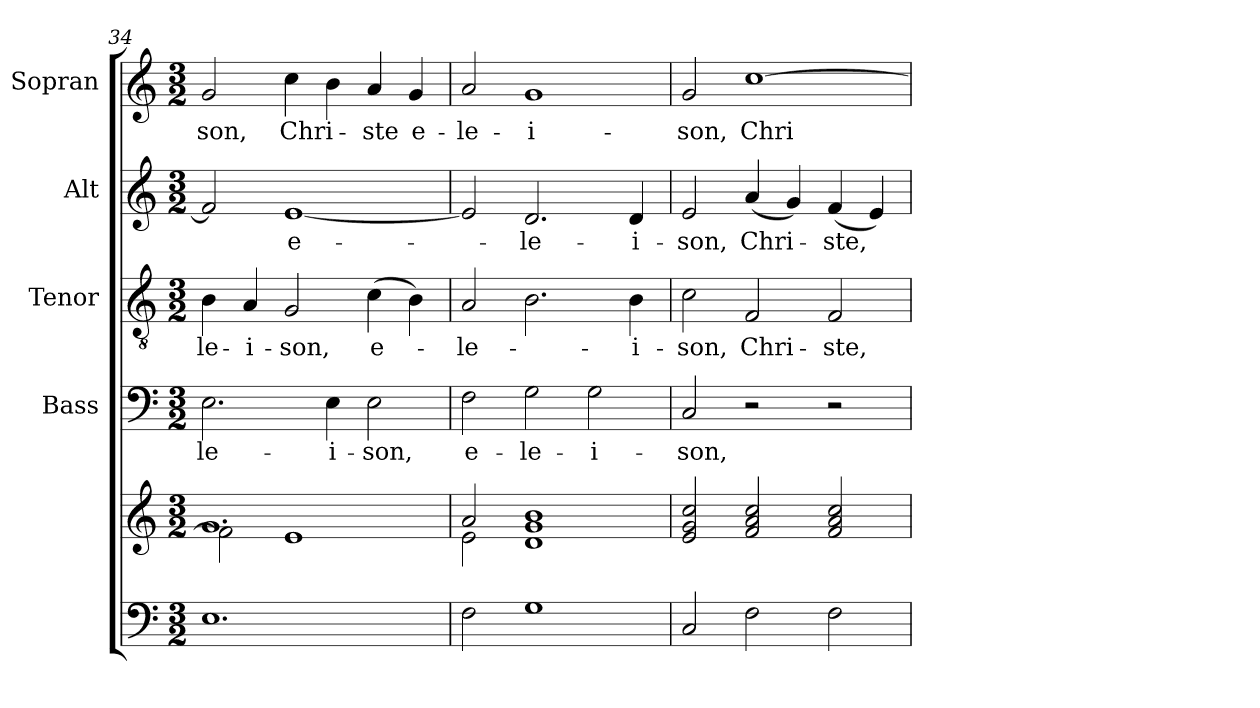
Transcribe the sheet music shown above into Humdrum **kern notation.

**kern	**kern	**kern	**text	**kern	**text	**kern	**text	**kern	**text
*part5	*part5	*part4	*part4	*part3	*part3	*part2	*part2	*part1	*part1
*staff6	*staff5	*staff4	*staff4	*staff3	*staff3	*staff2	*staff2	*staff1	*staff1
*	*	*I"Bass	*	*I"Tenor	*	*I"Alt	*	*I"Sopran	*
*	*	*I'B.	*	*I'T.	*	*I'A.	*	*I'S.	*
*clefF4	*clefG2	*clefF4	*	*clefGv2	*	*clefG2	*	*clefG2	*
*k[]	*k[]	*k[]	*	*k[]	*	*k[]	*	*k[]	*
*C:	*C:	*C:	*	*C:	*	*C:	*	*C:	*
*M3/2	*M3/2	*M3/2	*	*M3/2	*	*M3/2	*	*M3/2	*
=34	=34	=34	=34	=34	=34	=34	=34	=34	=34
*	*^	*	*	*	*	*	*	*	*
!	!	!	!	!LO:LY:b	!	!LO:LY:b	!	!	!	!LO:LY:b
1.E	1.g	2f\]	2.E\	-le-	4B\	-le-	2f/]	.	2g/	-son,
!	!	!	!	!	!	!LO:LY:b	!	!	!	!
.	.	.	.	.	4A/	-i-	.	.	.	.
!	!	!	!	!	!	!LO:LY:b	!	!LO:LY:b	!	!LO:LY:b
.	.	1e	.	.	2G/	-son,	[1e	e-	4cc\	Chri-
!	!	!	!	!LO:LY:b	!	!	!	!	!	!
.	.	.	4E\	-i-	.	.	.	.	4b\	.
!	!	!	!	!LO:LY:b	!	!LO:LY:b	!	!	!	!LO:LY:b
.	.	.	2E\	-son,	(>4c\	e-	.	.	4a/	-ste
!	!	!	!	!	!	!	!	!	!	!LO:LY:b
.	.	.	.	.	4B\)	.	.	.	4g/	e-
=35	=35	=35	=35	=35	=35	=35	=35	=35	=35	=35
!	!	!	!	!LO:LY:b	!	!LO:LY:b	!	!	!	!LO:LY:b
2F\	2a/	2e\	2F\	e-	2A/	-le-	2e/]	.	2a/	-le-
!	!	!	!	!LO:LY:b	!	!	!	!LO:LY:b	!	!LO:LY:b
1G	1g 1b	1d	2G\	-le-	2.B\	.	2.d/	-le-	1g	-i-
!	!	!	!	!LO:LY:b	!	!	!	!	!	!
.	.	.	2G\	-i-	.	.	.	.	.	.
!	!	!	!	!	!	!LO:LY:b	!	!LO:LY:b	!	!
.	.	.	.	.	4B\	-i-	4d/	-i-	.	.
*	*v	*v	*	*	*	*	*	*	*	*
=36	=36	=36	=36	=36	=36	=36	=36	=36	=36
!	!	!	!LO:LY:b	!	!LO:LY:b	!	!LO:LY:b	!	!LO:LY:b
2C/	2e/ 2g/ 2cc/	2C/	-son,	2c\	-son,	2e/	-son,	2g/	-son,
!	!	!	!	!	!LO:LY:b	!	!LO:LY:b	!	!LO:LY:b
2F\	2f/ 2a/ 2cc/	2r	.	2F/	Chri-	(<4a/	Chri-	[1cc	Chri-
.	.	.	.	.	.	4g/)	.	.	.
!	!	!	!	!	!LO:LY:b	!	!LO:LY:b	!	!
2F\	2f/ 2a/ 2cc/	2r	.	2F/	-ste,	(<4f/	-ste,	.	.
.	.	.	.	.	.	4e/)	.	.	.
=	=	=	=	=	=	=	=	=	=
*-	*-	*-	*-	*-	*-	*-	*-	*-	*-
